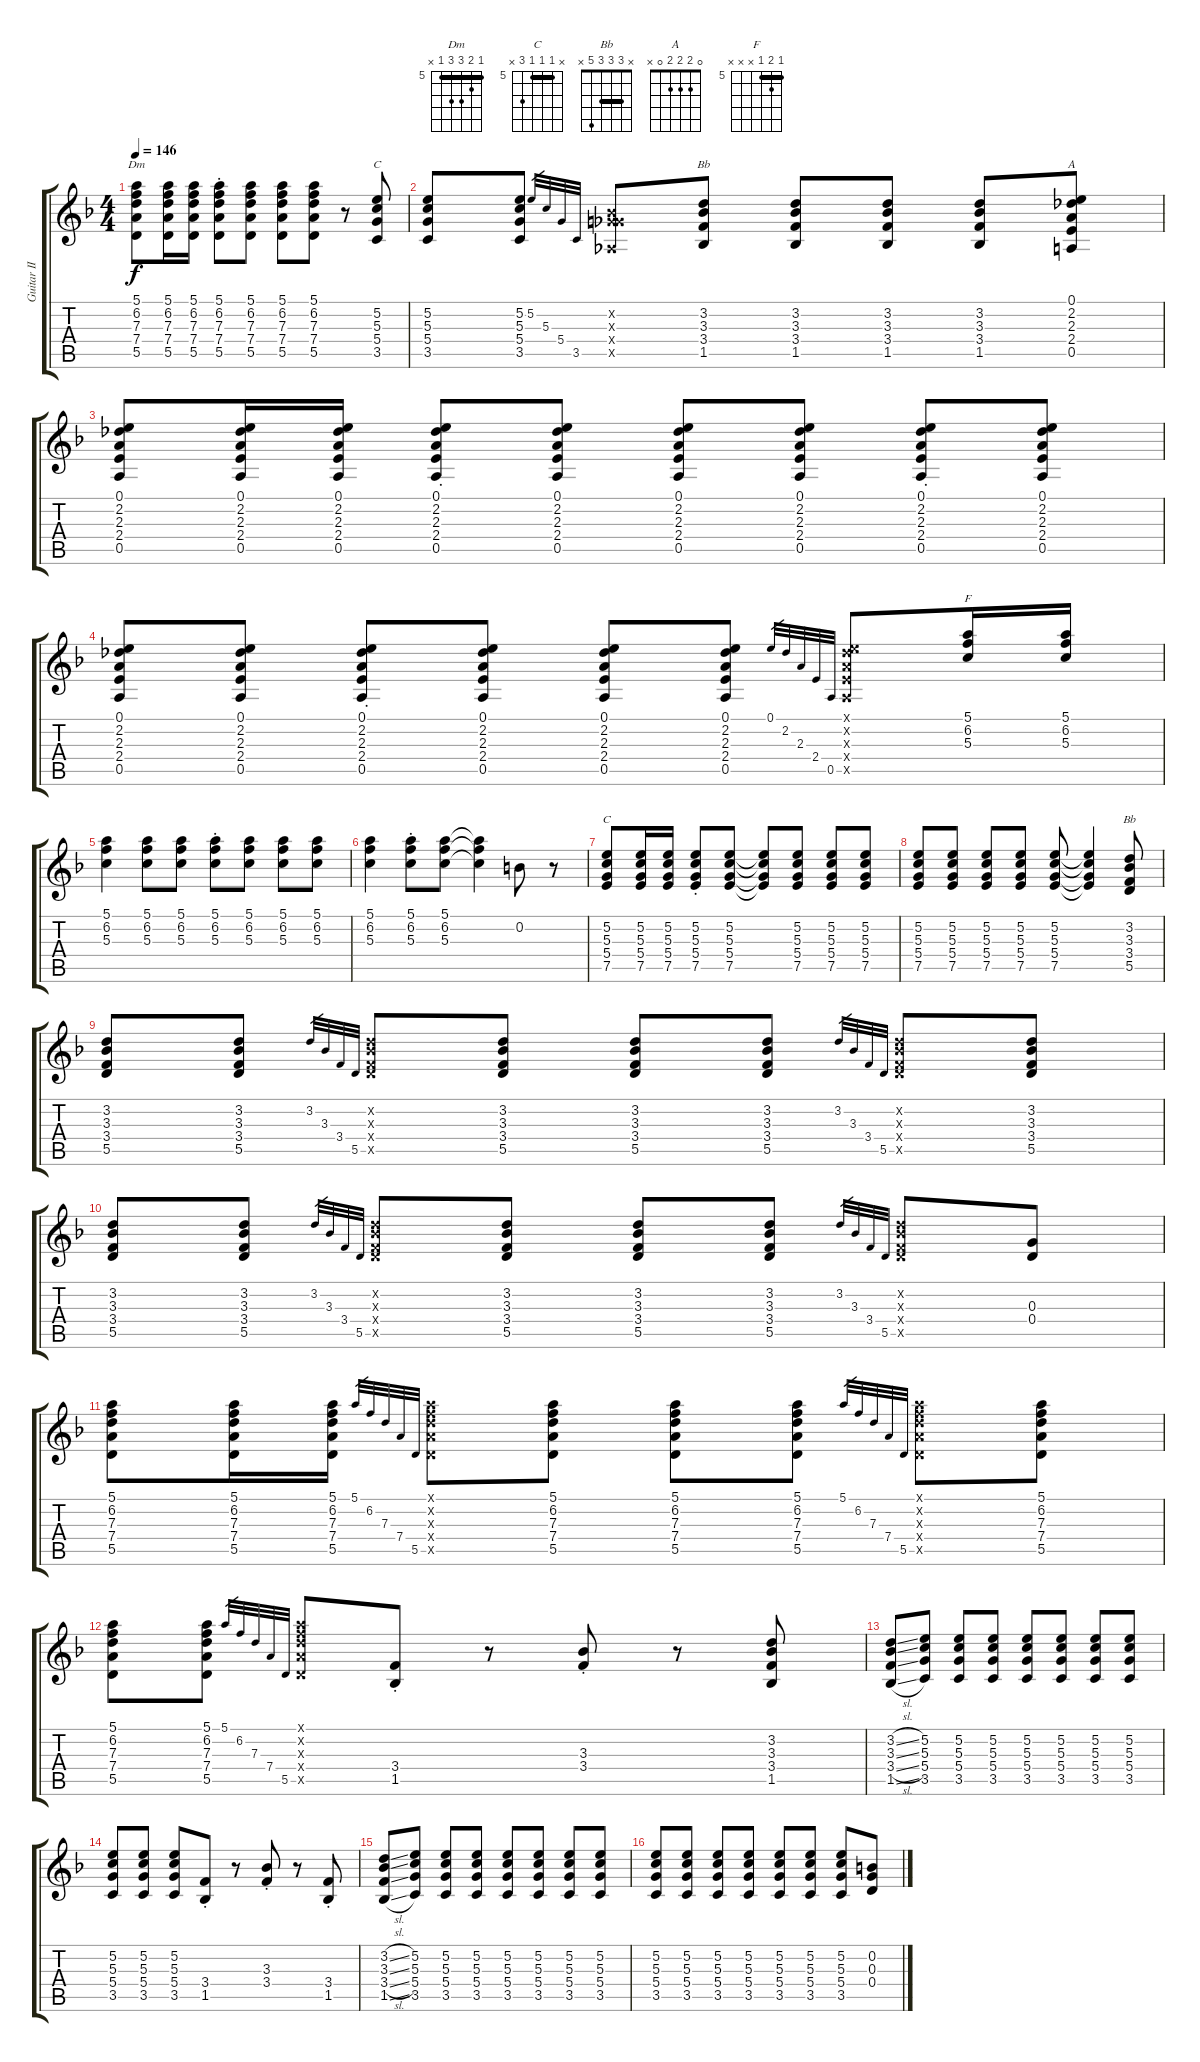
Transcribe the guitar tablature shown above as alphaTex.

\track ("Guitar II" "Guitar II") {instrument electricguitarclean}
\staff {score tabs}
\tuning (E4 B3 G3 D3 A2 E2) {hide}
\chord ("Dm" 5 6 7 7 5 x) {firstfret 5 barre 5}
\chord ("C" x 5 5 5 3 x) {barre 5}
\chord ("Bb" x 3 3 3 1 x) {barre 3}
\chord ("A" 0 2 2 2 0 x)
\chord ("F" 5 6 5 x x x) {firstfret 5 barre 5}
\chord ("C" x 5 5 5 7 x) {firstfret 5 barre 5}
\chord ("Bb" x 3 3 3 5 x) {barre 3}
\ts (4 4)
\tempo 146
\clef g2
\ks f
(5.1 6.2 7.3 7.4 5.5).8{ch "Dm" dy f} (5.1 6.2 7.3 7.4 5.5).16 (5.1 6.2 7.3 7.4 5.5).16 (5.1{st} 6.2{st} 7.3{st} 7.4{st} 5.5{st}).8 (5.1 6.2 7.3 7.4 5.5).8 (5.1 6.2 7.3 7.4 5.5).8 (5.1 6.2 7.3 7.4 5.5).8 r.8 (5.2 5.3 5.4 3.5).8{ch "C"} |
(5.2 5.3 5.4 3.5).8 (5.2 5.3 5.4 3.5).8 5.2.32{gr} 5.3.32{gr} 5.4.32{gr} 3.5.32{gr} (-1.2{x} -1.3{x} 5.4{x} -1.5{x}).8 (3.2 3.3 3.4 1.5).8{ch "Bb"} (3.2 3.3 3.4 1.5).8 (3.2 3.3 3.4 1.5).8 (3.2 3.3 3.4 1.5).8 (0.1 2.2 2.3 2.4 0.5).8{ch "A"} |
(0.1 2.2 2.3 2.4 0.5).8 (0.1 2.2 2.3 2.4 0.5).16 (0.1 2.2 2.3 2.4 0.5).16 (0.1{st} 2.2{st} 2.3{st} 2.4{st} 0.5{st}).8 (0.1 2.2 2.3 2.4 0.5).8 (0.1 2.2 2.3 2.4 0.5).8 (0.1 2.2 2.3 2.4 0.5).8 (0.1{st} 2.2{st} 2.3{st} 2.4{st} 0.5{st}).8 (0.1 2.2 2.3 2.4 0.5).8 |
(0.1 2.2 2.3 2.4 0.5).8 (0.1 2.2 2.3 2.4 0.5).8 (0.1{st} 2.2{st} 2.3{st} 2.4{st} 0.5{st}).8 (0.1 2.2 2.3 2.4 0.5).8 (0.1 2.2 2.3 2.4 0.5).8 (0.1 2.2 2.3 2.4 0.5).8 0.1.32{gr} 2.2.32{gr} 2.3.32{gr} 2.4.32{gr} 0.5.32{gr} (0.1{x} 2.2{x} 2.3{x} 2.4{x} 0.5{x}).8 (5.1 6.2 5.3).16{ch "F"} (5.1 6.2 5.3).16 |
(5.1 6.2 5.3).4 (5.1 6.2 5.3).8 (5.1 6.2 5.3).8 (5.1{st} 6.2{st} 5.3{st}).8 (5.1 6.2 5.3).8 (5.1 6.2 5.3).8 (5.1 6.2 5.3).8 |
(5.1 6.2 5.3).4 (5.1{st} 6.2{st} 5.3{st}).8 (5.1 6.2 5.3).8 (5.1{t} 6.2{t} 5.3{t}).4 0.2.8 r.8 |
(5.2 5.3 5.4 7.5).8{ch "C"} (5.2 5.3 5.4 7.5).16 (5.2 5.3 5.4 7.5).16 (5.2{st} 5.3{st} 5.4{st} 7.5{st}).8 (5.2 5.3 5.4 7.5).8 (5.2{t} 5.3{t} 5.4{t} 7.5{t}).8 (5.2 5.3 5.4 7.5).8 (5.2 5.3 5.4 7.5).8 (5.2 5.3 5.4 7.5).8 |
(5.2 5.3 5.4 7.5).8 (5.2 5.3 5.4 7.5).8 (5.2 5.3 5.4 7.5).8 (5.2 5.3 5.4 7.5).8 (5.2 5.3 5.4 7.5).8 (5.2{t} 5.3{t} 5.4{t} 7.5{t}).4 (3.2 3.3 3.4 5.5).8{ch "Bb"} |
(3.2 3.3 3.4 5.5).8 (3.2 3.3 3.4 5.5).8 3.2.32{gr} 3.3.32{gr} 3.4.32{gr} 5.5.32{gr} (3.2{x} 3.3{x} 3.4{x} 5.5{x}).8 (3.2 3.3 3.4 5.5).8 (3.2 3.3 3.4 5.5).8 (3.2 3.3 3.4 5.5).8 3.2.32{gr} 3.3.32{gr} 3.4.32{gr} 5.5.32{gr} (3.2{x} 3.3{x} 3.4{x} 5.5{x}).8 (3.2 3.3 3.4 5.5).8 |
(3.2 3.3 3.4 5.5).8 (3.2 3.3 3.4 5.5).8 3.2.32{gr} 3.3.32{gr} 3.4.32{gr} 5.5.32{gr} (3.2{x} 3.3{x} 3.4{x} 5.5{x}).8 (3.2 3.3 3.4 5.5).8 (3.2 3.3 3.4 5.5).8 (3.2 3.3 3.4 5.5).8 3.2.32{gr} 3.3.32{gr} 3.4.32{gr} 5.5.32{gr} (3.2{x} 3.3{x} 3.4{x} 5.5{x}).8 (0.3 0.4).8 |
(5.1 6.2 7.3 7.4 5.5).8 (5.1 6.2 7.3 7.4 5.5).16 (5.1 6.2 7.3 7.4 5.5).16 5.1.32{gr} 6.2.32{gr} 7.3.32{gr} 7.4.32{gr} 5.5.32{gr} (5.1{x} 6.2{x} 7.3{x} 7.4{x} 5.5{x}).8 (5.1 6.2 7.3 7.4 5.5).8 (5.1 6.2 7.3 7.4 5.5).8 (5.1 6.2 7.3 7.4 5.5).8 5.1.32{gr} 6.2.32{gr} 7.3.32{gr} 7.4.32{gr} 5.5.32{gr} (5.1{x} 6.2{x} 7.3{x} 7.4{x} 5.5{x}).8 (5.1 6.2 7.3 7.4 5.5).8 |
(5.1 6.2 7.3 7.4 5.5).8 (5.1 6.2 7.3 7.4 5.5).8 5.1.32{gr} 6.2.32{gr} 7.3.32{gr} 7.4.32{gr} 5.5.32{gr} (5.1{x} 6.2{x} 7.3{x} 7.4{x} 5.5{x}).8 (3.4{st} 1.5{st}).8 r.8 (3.3{st} 3.4{st}).8 r.8 (3.2 3.3 3.4 1.5).8 |
(3.2{sl} 3.3{sl} 3.4{sl} 1.5{sl}).8 (5.2 5.3 5.4 3.5).8 (5.2 5.3 5.4 3.5).8 (5.2 5.3 5.4 3.5).8 (5.2 5.3 5.4 3.5).8 (5.2 5.3 5.4 3.5).8 (5.2 5.3 5.4 3.5).8 (5.2 5.3 5.4 3.5).8 |
(5.2 5.3 5.4 3.5).8 (5.2 5.3 5.4 3.5).8 (5.2 5.3 5.4 3.5).8 (3.4{st} 1.5{st}).8 r.8 (3.3{st} 3.4{st}).8 r.8 (3.4{st} 1.5{st}).8 |
(3.2{sl} 3.3{sl} 3.4{sl} 1.5{sl}).8 (5.2 5.3 5.4 3.5).8 (5.2 5.3 5.4 3.5).8 (5.2 5.3 5.4 3.5).8 (5.2 5.3 5.4 3.5).8 (5.2 5.3 5.4 3.5).8 (5.2 5.3 5.4 3.5).8 (5.2 5.3 5.4 3.5).8 |
(5.2 5.3 5.4 3.5).8 (5.2 5.3 5.4 3.5).8 (5.2 5.3 5.4 3.5).8 (5.2 5.3 5.4 3.5).8 (5.2 5.3 5.4 3.5).8 (5.2 5.3 5.4 3.5).8 (5.2 5.3 5.4 3.5).8 (0.2 0.3 0.4).8
